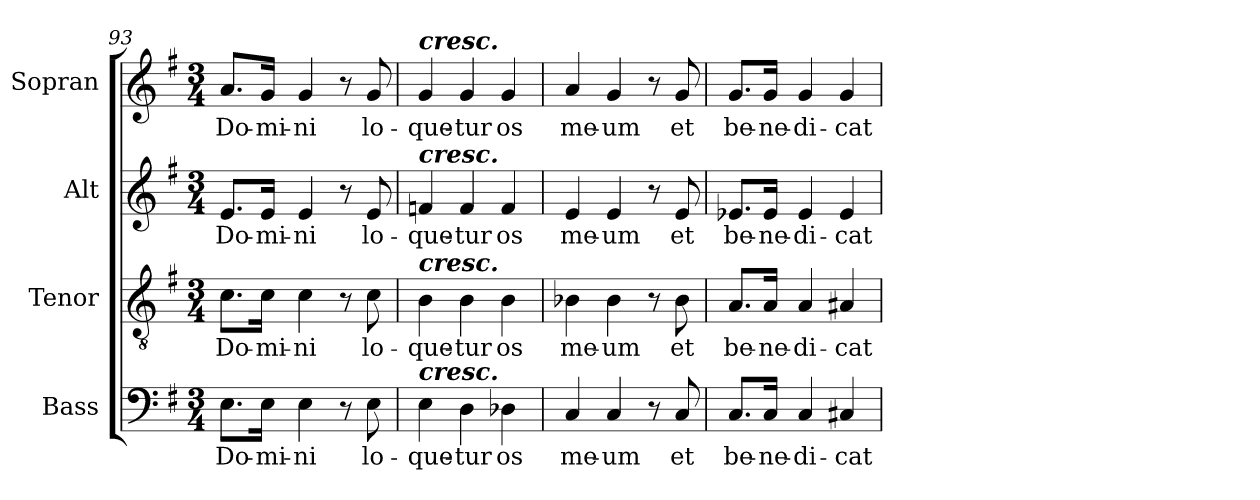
**kern	**text	**kern	**text	**kern	**text	**kern	**text
*part4	*part4	*part3	*part3	*part2	*part2	*part1	*part1
*staff4	*staff4	*staff3	*staff3	*staff2	*staff2	*staff1	*staff1
*I"Bass	*	*I"Tenor	*	*I"Alt	*	*I"Sopran	*
*I'B.	*	*I'T.	*	*I'A.	*	*I'S.	*
*clefF4	*	*clefGv2	*	*clefG2	*	*clefG2	*
*k[f#]	*	*k[f#]	*	*k[f#]	*	*k[f#]	*
*G:	*	*G:	*	*G:	*	*G:	*
*M3/4	*	*M3/4	*	*M3/4	*	*M3/4	*
=93	=93	=93	=93	=93	=93	=93	=93
!	!LO:LY:b	!	!LO:LY:b	!	!LO:LY:b	!	!LO:LY:b
8.E\L	Do-	8.c\L	Do-	8.e/L	Do-	8.a/L	Do-
!	!LO:LY:b	!	!LO:LY:b	!	!LO:LY:b	!	!LO:LY:b
16E\Jk	-mi-	16c\Jk	-mi-	16e/Jk	-mi-	16g/Jk	-mi-
!	!LO:LY:b	!	!LO:LY:b	!	!LO:LY:b	!	!LO:LY:b
4E\	-ni	4c\	-ni	4e/	-ni	4g/	-ni
8r	.	8r	.	8r	.	8r	.
!	!LO:LY:b	!	!LO:LY:b	!	!LO:LY:b	!	!LO:LY:b
8E\	lo-	8c\	lo-	8e/	lo-	8g/	lo-
=94	=94	=94	=94	=94	=94	=94	=94
!	!	!	!	!	!	!LO:TX:a:Bi:t=cresc.	!
!	!	!	!	!LO:TX:a:Bi:t=cresc.	!	!	!
!	!	!LO:TX:a:Bi:t=cresc.	!	!	!	!	!
!LO:TX:a:Bi:t=cresc.	!	!	!	!	!	!	!
!	!LO:LY:b	!	!LO:LY:b	!	!LO:LY:b	!	!LO:LY:b
4E\	-que-	4B\	-que-	4fn/	-que-	4g/	-que-
!	!LO:LY:b	!	!LO:LY:b	!	!LO:LY:b	!	!LO:LY:b
4D\	-tur	4B\	-tur	4f/	-tur	4g/	-tur
!	!LO:LY:b	!	!LO:LY:b	!	!LO:LY:b	!	!LO:LY:b
4D-X\	os	4B\	os	4f/	os	4g/	os
=95	=95	=95	=95	=95	=95	=95	=95
!	!LO:LY:b	!	!LO:LY:b	!	!LO:LY:b	!	!LO:LY:b
4C/	me-	4B-X\	me-	4e/	me-	4a/	me-
!	!LO:LY:b	!	!LO:LY:b	!	!LO:LY:b	!	!LO:LY:b
4C/	-um	4B-\	-um	4e/	-um	4g/	-um
8r	.	8r	.	8r	.	8r	.
!	!LO:LY:b	!	!LO:LY:b	!	!LO:LY:b	!	!LO:LY:b
8C/	et	8B-\	et	8e/	et	8g/	et
!!LO:LB:g=z
=96	=96	=96	=96	=96	=96	=96	=96
!	!LO:LY:b	!	!LO:LY:b	!	!LO:LY:b	!	!LO:LY:b
8.C/L	be-	8.A/L	be-	8.e-X/L	be-	8.g/L	be-
!	!LO:LY:b	!	!LO:LY:b	!	!LO:LY:b	!	!LO:LY:b
16C/Jk	-ne-	16A/Jk	-ne-	16e-/Jk	-ne-	16g/Jk	-ne-
!	!LO:LY:b	!	!LO:LY:b	!	!LO:LY:b	!	!LO:LY:b
4C/	-di-	4A/	-di-	4e-/	-di-	4g/	-di-
!	!LO:LY:b	!	!LO:LY:b	!	!LO:LY:b	!	!LO:LY:b
4C#X/	-cat	4A#X/	-cat	4e-/	-cat	4g/	-cat
=	=	=	=	=	=	=	=
*-	*-	*-	*-	*-	*-	*-	*-
